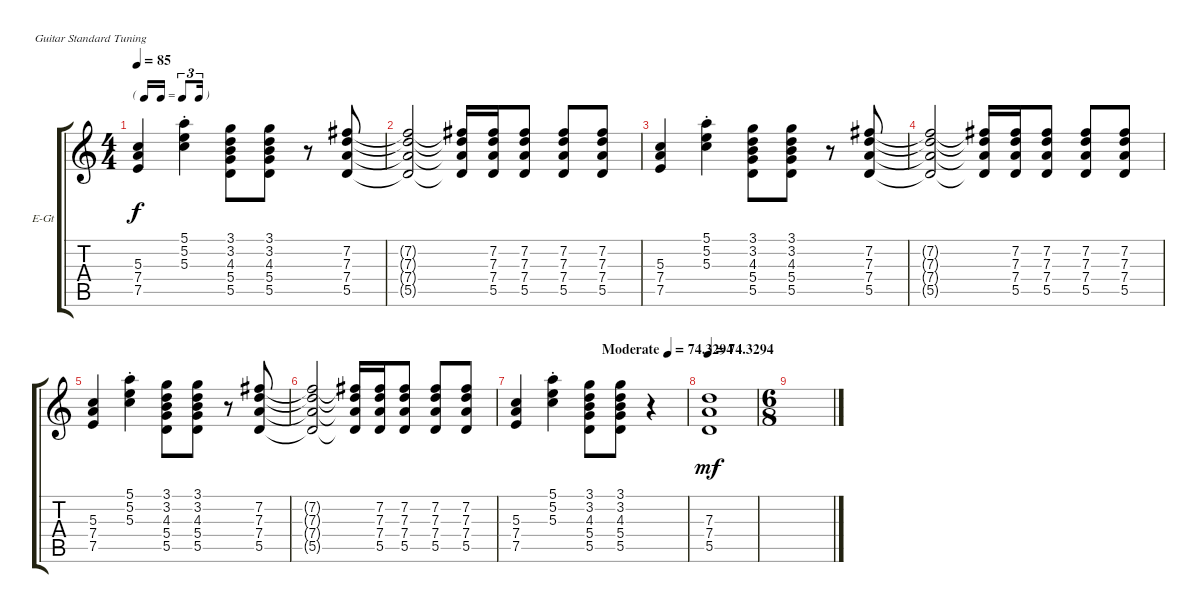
\bracketExtendMode groupsimilarinstruments
\firstSystemTrackNameOrientation horizontal
\otherSystemsTrackNameOrientation horizontal
\track ("Rhythm Guitar" "E-Gt") {instrument electricguitarjazz}
\staff {score tabs}
\tuning (E4 B3 G3 D3 A2 E2)
\ts (4 4)
\tf triplet16th
\tempo 85
\clef g2
\ks c
(5.3 7.4 7.5).4{dy f} (5.1 5.2 5.3{st}).4 (3.1 3.2 4.3 5.4 5.5).8 (3.1 3.2 4.3 5.4 5.5).8 r.8 (7.2 7.3 7.4 5.5).8 |
(7.2{t} 7.3{t} 7.4{t} 5.5{t}).2 (7.2{t} 7.3{t} 7.4{t} 5.5{t}).16 (7.2 7.3 7.4 5.5).16 (7.2 7.3 7.4 5.5).8 (7.2 7.3 7.4 5.5).8 (7.2 7.3 7.4 5.5).8 |
(5.3 7.4 7.5).4 (5.1 5.2 5.3{st}).4 (3.1 3.2 4.3 5.4 5.5).8 (3.1 3.2 4.3 5.4 5.5).8 r.8 (7.2 7.3 7.4 5.5).8 |
(7.2{t} 7.3{t} 7.4{t} 5.5{t}).2 (7.2{t} 7.3{t} 7.4{t} 5.5{t}).16 (7.2 7.3 7.4 5.5).16 (7.2 7.3 7.4 5.5).8 (7.2 7.3 7.4 5.5).8 (7.2 7.3 7.4 5.5).8 |
(5.3 7.4 7.5).4 (5.1 5.2 5.3{st}).4 (3.1 3.2 4.3 5.4 5.5).8 (3.1 3.2 4.3 5.4 5.5).8 r.8 (7.2 7.3 7.4 5.5).8 |
(7.2{t} 7.3{t} 7.4{t} 5.5{t}).2 (7.2{t} 7.3{t} 7.4{t} 5.5{t}).16 (7.2 7.3 7.4 5.5).16 (7.2 7.3 7.4 5.5).8 (7.2 7.3 7.4 5.5).8 (7.2 7.3 7.4 5.5).8 |
\tempo (74.3294 "Moderate" 0.5)
(5.3 7.4 7.5).4 (5.1 5.2 5.3{st}).4 (3.1 3.2 4.3 5.4 5.5).8 (3.1 3.2 4.3 5.4 5.5).8 r.4 |
\tempo
74.3294 (5.5 7.4 7.3).1{dy mf} |
\ts (6 8)
